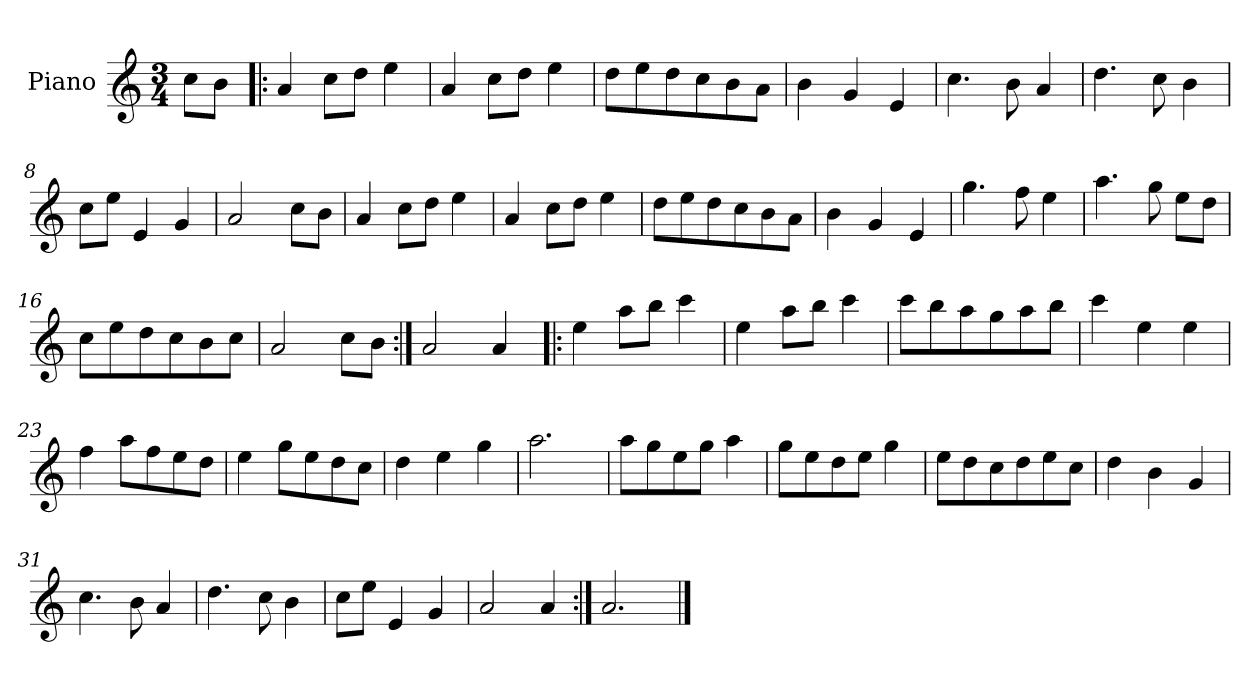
**kern
*part1
*staff1
*I"Piano
*I'Pno
*clefG2
*k[]
*M3/4
=1
8cc\L
8b\J
=2!|:
4a/
8cc\L
8dd\J
4ee\
=3
4a/
8cc\L
8dd\J
4ee\
=4
8dd\L
8ee\
8dd\
8cc\
8b\
8a\J
=5
4b\
4g/
4e/
=6
4.cc\
8b\
4a/
=7
4.dd\
8cc\
4b\
=8
8cc\L
8ee\J
4e/
4g/
=9
2a/
8cc\L
8b\J
=10
4a/
8cc\L
8dd\J
4ee\
=11
4a/
8cc\L
8dd\J
4ee\
=12
8dd\L
8ee\
8dd\
8cc\
8b\
8a\J
=13
4b\
4g/
4e/
=14
4.gg\
8ff\
4ee\
=15
4.aa\
8gg\
8ee\L
8dd\J
=16
8cc\L
8ee\
8dd\
8cc\
8b\
8cc\J
=17
2a/
8cc\L
8b\J
=18:|!
2a/
4a/
=19!|:
4ee\
8aa\L
8bb\J
4ccc\
=20
4ee\
8aa\L
8bb\J
4ccc\
=21
8ccc\L
8bb\
8aa\
8gg\
8aa\
8bb\J
=22
4ccc\
4ee\
4ee\
=23
4ff\
8aa\L
8ff\
8ee\
8dd\J
=24
4ee\
8gg\L
8ee\
8dd\
8cc\J
=25
4dd\
4ee\
4gg\
=26
2.aa\
=27
8aa\L
8gg\
8ee\
8gg\J
4aa\
=28
8gg\L
8ee\
8dd\
8ee\J
4gg\
=29
8ee\L
8dd\
8cc\
8dd\
8ee\
8cc\J
=30
4dd\
4b\
4g/
=31
4.cc\
8b\
4a/
=32
4.dd\
8cc\
4b\
=33
8cc\L
8ee\J
4e/
4g/
=34
2a/
4a/
=35:|!
2.a/
==
*-
